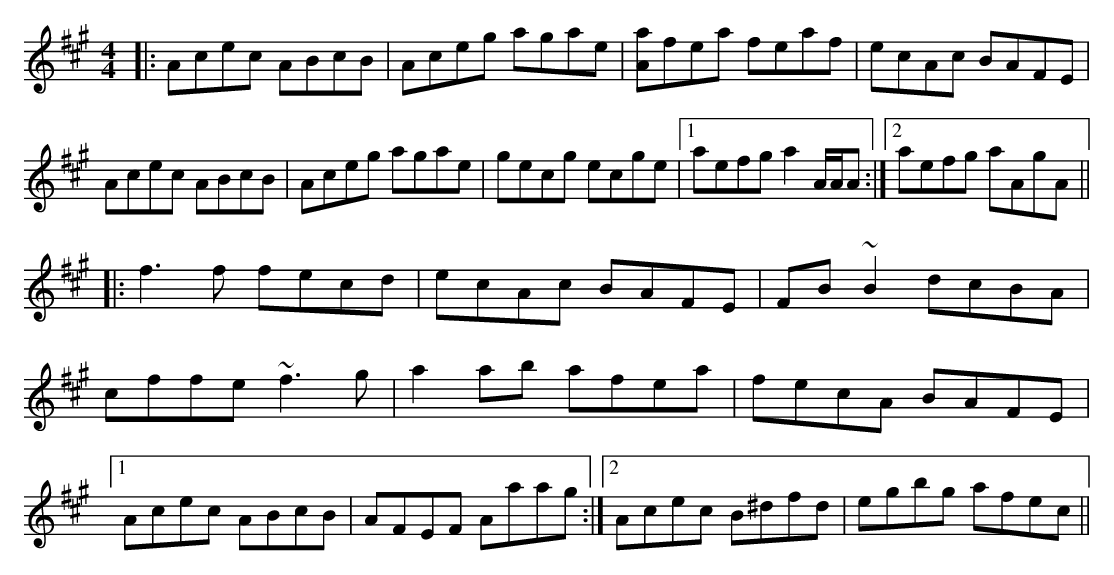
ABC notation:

X:1
M:4/4
K:A
|: Acec ABcB | Aceg agae |[aA]fea feaf | ecAc BAFE |
Acec ABcB | Aceg agae | gecg ecge |1 aefg a2 A/A/A :|2 aefg aAgA ||
|: f3f fecd | ecAc BAFE | FB ~B2 dcBA |
cffe ~f3g | a2ab afea | fecA BAFE |
[1 Acec ABcB | AFEF Aaag :|2 Acec B^dfd | egbg afec ||
